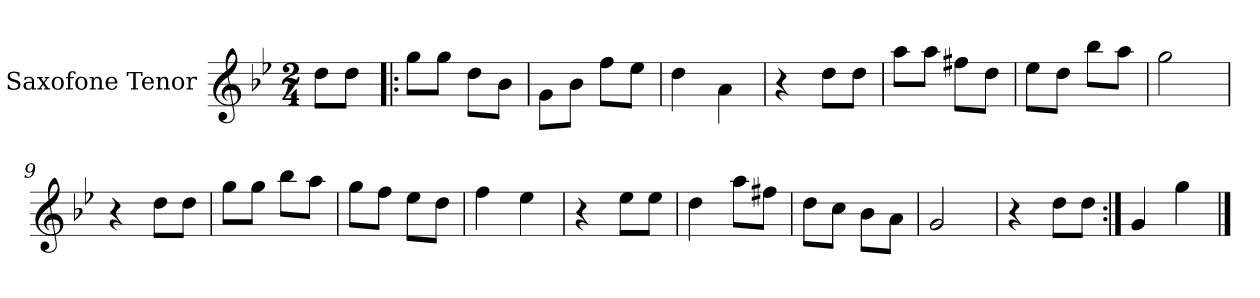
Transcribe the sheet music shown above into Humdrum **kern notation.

**kern
*part1
*staff1
*I"Saxofone Tenor
*I'Sax. Tn.
*clefG2
*ITrd8c14
*k[b-e-]
*M2/4
*MM70
=1
8d\L
8d\J
=2!|:
8g\L
8g\J
8d\L
8B-\J
=3
8G\L
8B-\J
8f\L
8e-\J
=4
4d\
4A\
=5
4r
8d\L
8d\J
=6
8a\L
8a\J
8f#X\L
8d\J
=7
8e-\L
8d\J
8b-\L
8a\J
=8
2g\
=9
4r
8d\L
8d\J
!!LO:LB:g=z
=10
8g\L
8g\J
8b-\L
8a\J
=11
8g\L
8f\J
8e-\L
8d\J
=12
4f\
4e-\
=13
4r
8e-\L
8e-\J
=14
4d\
8a\L
8f#X\J
=15
8d\L
8c\J
8B-\L
8A\J
=16
2G/
=17
4r
8d\L
8d\J
=18:|!
4G/
4g\
==
*-
